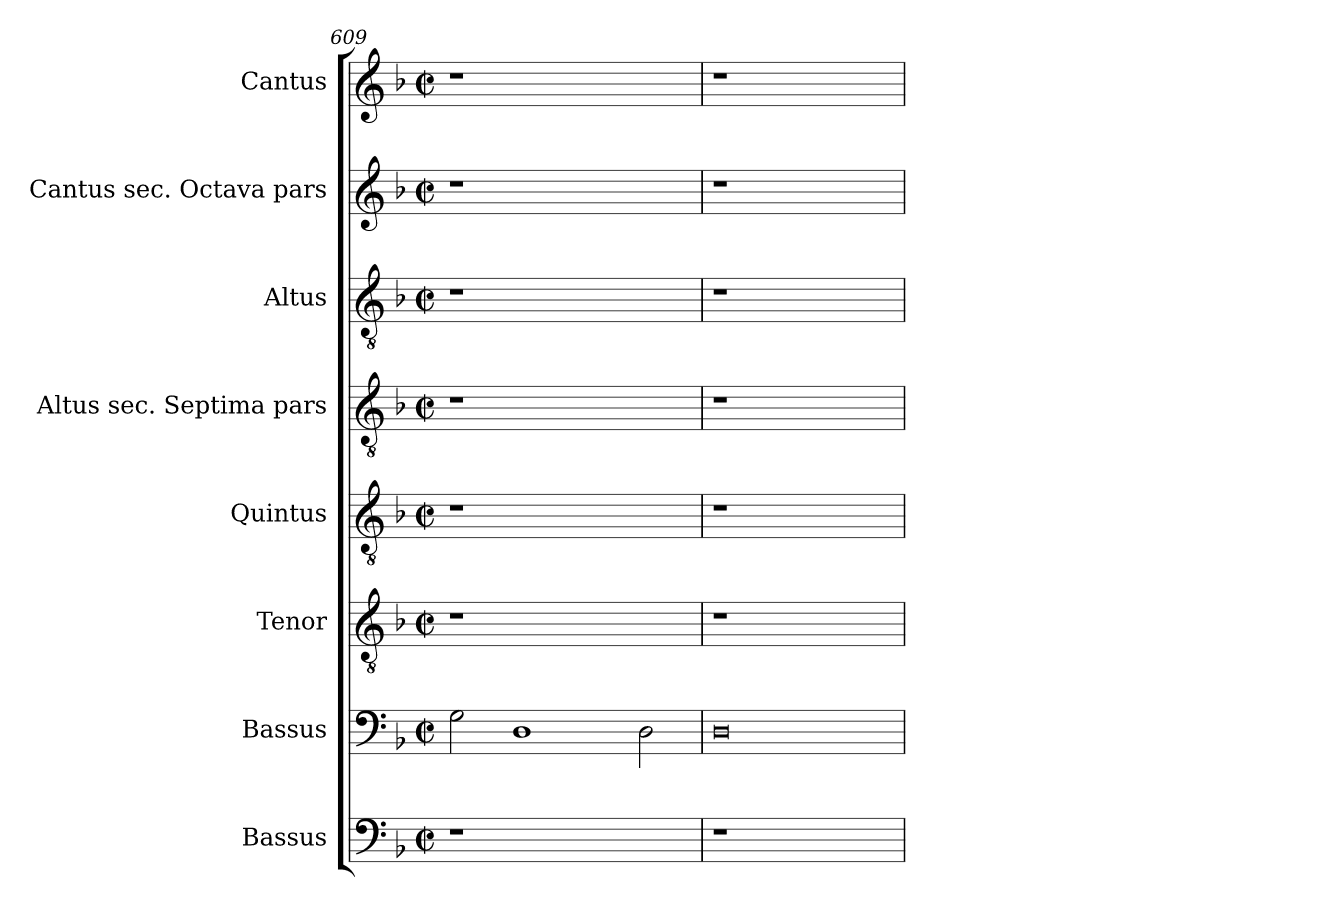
**kern	**kern	**kern	**kern	**kern	**kern	**kern	**kern
*part8	*part7	*part6	*part5	*part4	*part3	*part2	*part1
*staff8	*staff7	*staff6	*staff5	*staff4	*staff3	*staff2	*staff1
*I"Bassus	*I"Bassus	*I"Tenor	*I"Quintus	*I"Altus sec. Septima pars	*I"Altus	*I"Cantus sec. Octava pars	*I"Cantus
*	*I'Bassus	*I'Tenor	*I'Quintus	*	*I'Altus	*	*I'Cantus
*clefF4	*clefF4	*clefGv2	*clefGv2	*clefGv2	*clefGv2	*clefG2	*clefG2
*k[b-]	*k[b-]	*k[b-]	*k[b-]	*k[b-]	*k[b-]	*k[b-]	*k[b-]
*F:	*F:	*F:	*F:	*F:	*F:	*F:	*F:
*M2/2	*M2/2	*M2/2	*M2/2	*M2/2	*M2/2	*M2/2	*M2/2
*met(c|)	*met(c|)	*met(c|)	*met(c|)	*met(c|)	*met(c|)	*met(c|)	*met(c|)
=609	=609	=609	=609	=609	=609	=609	=609
1r	2G\	1r	1r	1r	1r	1r	1r
.	1D	.	.	.	.	.	.
1ryy	.	1ryy	1ryy	1ryy	1ryy	1ryy	1ryy
.	2D\	.	.	.	.	.	.
=610	=610	=610	=610	=610	=610	=610	=610
1r	0D	1r	1r	1r	1r	1r	1r
1ryy	.	1ryy	1ryy	1ryy	1ryy	1ryy	1ryy
=	=	=	=	=	=	=	=
*-	*-	*-	*-	*-	*-	*-	*-
